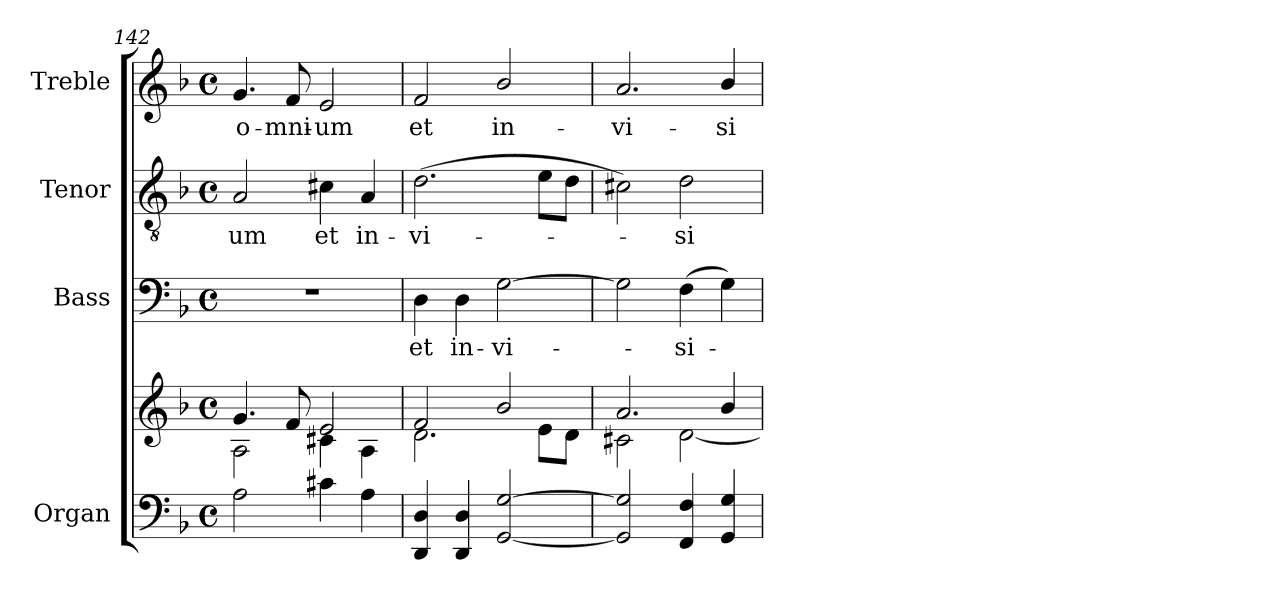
**kern	**kern	**kern	**text	**kern	**text	**kern	**text
*part4	*part4	*part3	*part3	*part2	*part2	*part1	*part1
*staff5	*staff4	*staff3	*staff3	*staff2	*staff2	*staff1	*staff1
*I"Organ	*	*I"Bass	*	*I"Tenor	*	*I"Treble	*
*I'Organ	*	*I'Bass	*	*I'Tenor	*	*I'Treble	*
!!LO:LB:g=z
*clefF4	*clefG2	*clefF4	*	*clefGv2	*	*clefG2	*
*k[b-]	*k[b-]	*k[b-]	*	*k[b-]	*	*k[b-]	*
*F:	*F:	*F:	*	*F:	*	*F:	*
*M4/4	*M4/4	*M4/4	*	*M4/4	*	*M4/4	*
*met(c)	*met(c)	*met(c)	*	*met(c)	*	*met(c)	*
=142	=142	=142	=142	=142	=142	=142	=142
*	*^	*	*	*	*	*	*
!	!	!	!	!	!	!LO:LY:b	!	!LO:LY:b
2A	4.g	2A\	1r	.	2A	-um	4.g	o-
!	!	!	!	!	!	!	!	!LO:LY:b
.	8f	.	.	.	.	.	8f	-mni-
!	!	!	!	!	!	!LO:LY:b	!	!LO:LY:b
4c#X	2e	4c#X\	.	.	4c#X	et	2e	-um
!	!	!	!	!	!	!LO:LY:b	!	!
4A	.	4A\	.	.	4A	in-	.	.
=143	=143	=143	=143	=143	=143	=143	=143	=143
!	!	!	!	!LO:LY:b	!	!LO:LY:b	!	!LO:LY:b
4DD 4D	2f	2.d\	4D	et	(>2.d	-vi-	2f	et
!	!	!	!	!LO:LY:b	!	!	!	!
4DD 4D	.	.	4D	in-	.	.	.	.
!	!	!	!	!LO:LY:b	!	!	!	!LO:LY:b
[2GG [2G	2b-/	.	[2G	-vi-	.	.	2b-/	in-
.	.	8e\L	.	.	8eL	.	.	.
.	.	8d\J	.	.	8dJ	.	.	.
=144	=144	=144	=144	=144	=144	=144	=144	=144
!	!	!	!	!	!	!	!	!LO:LY:b
2GG] 2G]	2.a	2c#X\	2G]	.	2c#X)	.	2.a	-vi-
!	!	!	!	!LO:LY:b	!	!LO:LY:b	!	!
4FF 4F	.	[2d\	(>4F	si-	2d	si-	.	.
!	!	!	!	!	!	!	!	!LO:LY:b
4GG 4G	4b-/	.	4G)	.	.	.	4b-/	-si-
*	*v	*v	*	*	*	*	*	*
=	=	=	=	=	=	=	=
*-	*-	*-	*-	*-	*-	*-	*-
